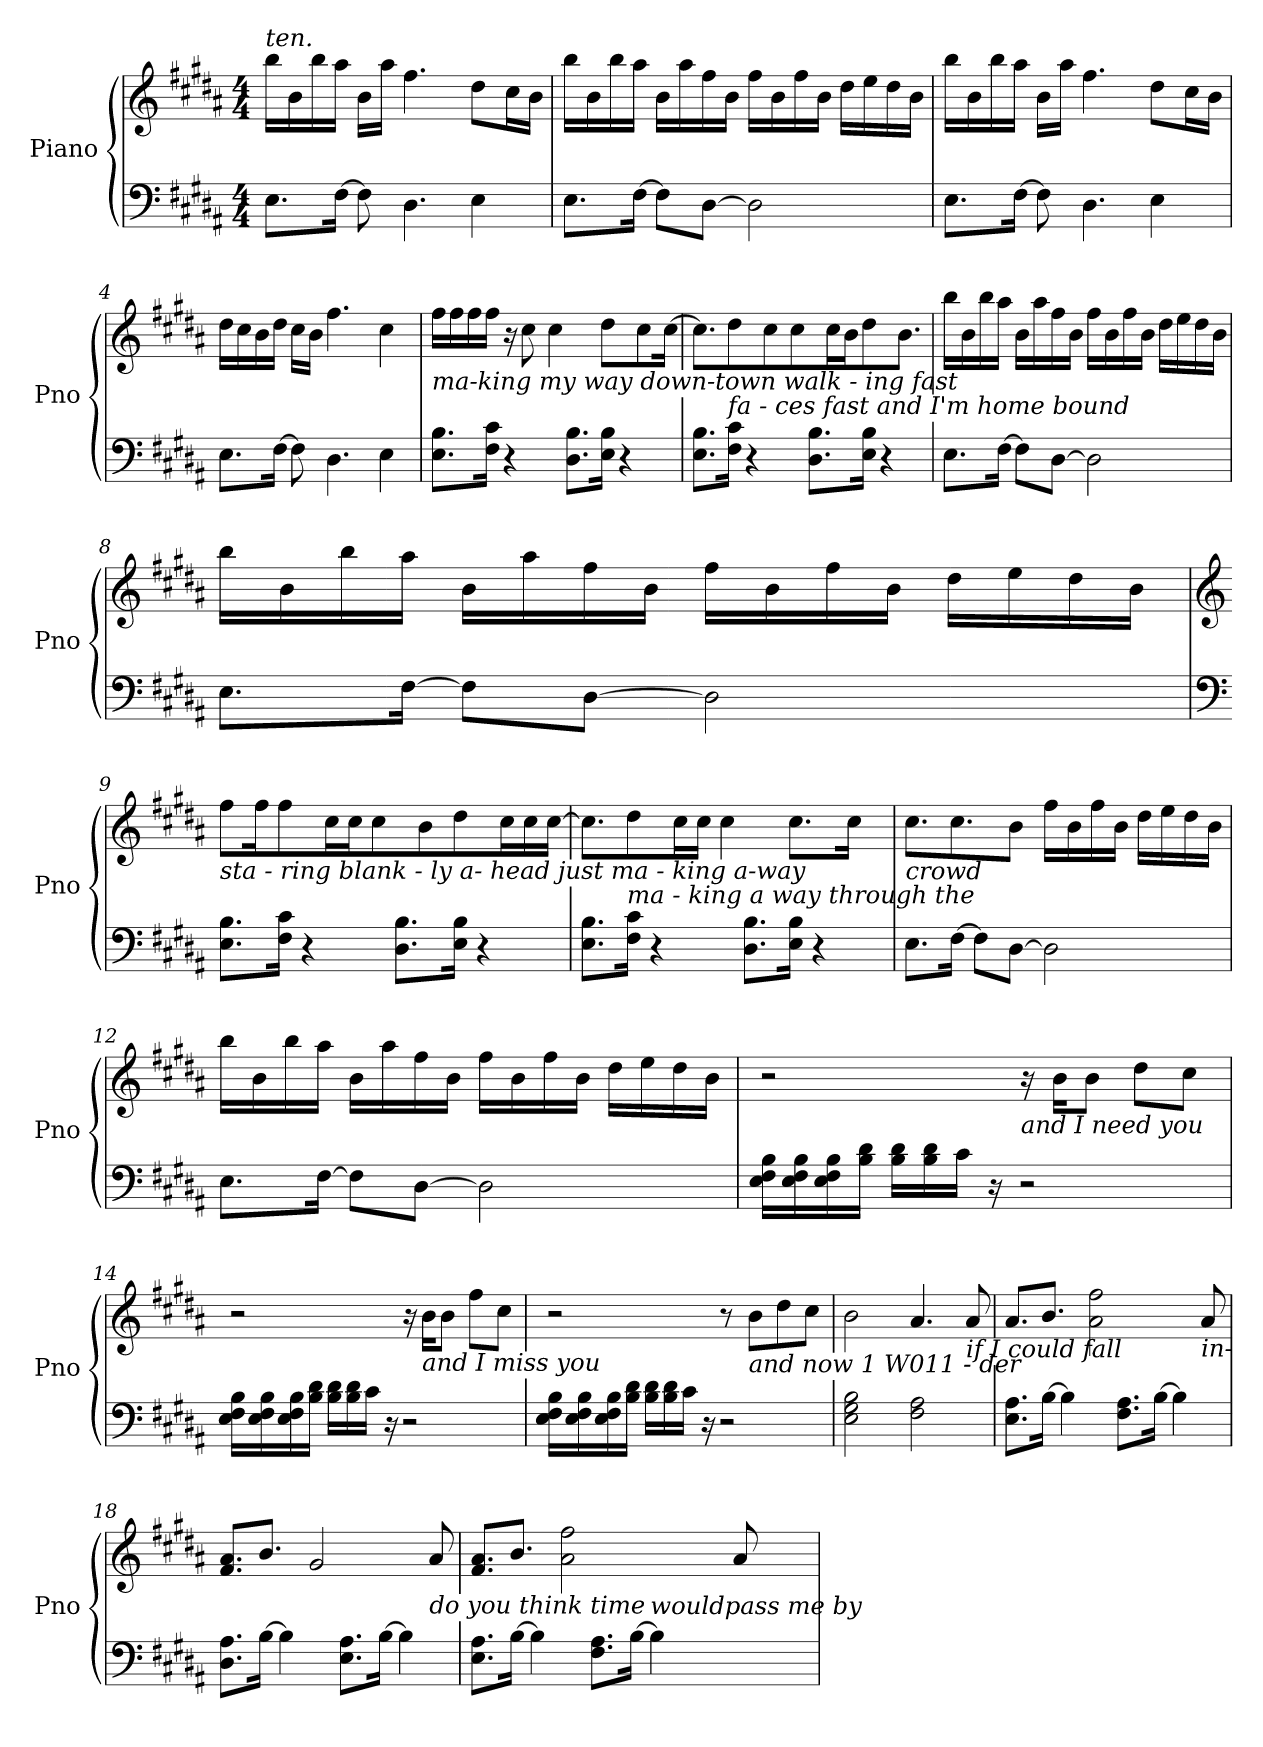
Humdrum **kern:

**kern	**kern
*part1	*part1
*staff2	*staff1
*I"Piano	*
*I'Pno	*
*clefF4	*clefG2
*k[f#c#g#d#a#]	*k[f#c#g#d#a#]
*M4/4	*M4/4
*MM100	*MM100
=1	=1
8.E\L	16bb~~\LL
.	16b\
.	16bb\
[16F#\Jk	16aa#\JJ
8F#\]	16b\LL
.	16aa#\JJ
4.D#\	4.ff#\
4E\	8dd#\L
.	16cc#\L
.	16b\JJ
=2	=2
8.E\L	16bb\LL
.	16b\
.	16bb\
[16F#\Jk	16aa#\JJ
8F#\L]	16b\LL
.	16aa#\
[8D#\J	16ff#\
.	16b\JJ
2D#\]	16ff#\LL
.	16b\
.	16ff#\
.	16b\JJ
.	16dd#\LL
.	16ee\
.	16dd#\
.	16b\JJ
!!LO:LB:g=z
=3	=3
8.E\L	16bb\LL
.	16b\
.	16bb\
[16F#\Jk	16aa#\JJ
8F#\]	16b\LL
.	16aa#\JJ
4.D#\	4.ff#\
4E\	8dd#\L
.	16cc#\L
.	16b\JJ
=4	=4
8.E\L	16dd#\LL
.	16cc#\
.	16b\
[16F#\Jk	16dd#\JJ
8F#\]	16cc#\LL
.	16b\JJ
4.D#\	4.ff#\
4E\	4cc#\
!!LO:LB:g=z
=5	=5
!	!LO:TX:b:i:t=ma-king my way down-town walk - ing fast
8.E\ 8.B\L	16ff#\LL
.	16ff#\
.	16ff#\
16F#\ 16c#\Jk	16ff#\JJ
4r	16r
.	8cc#\
.	4cc#\
8.D#\ 8.B\L	.
16E\ 16B\Jk	8dd#\L
4r	.
.	8cc#\
.	[16cc#\Jk
=6	=6
8.E\ 8.B\L	8.cc#\L]
!	!LO:TX:b:i:t=fa - ces fast and I'm home bound
16F#\ 16c#\Jk	8dd#\
4r	.
.	8cc#\
.	8cc#\
8.D#\ 8.B\L	.
.	16cc#\L
.	16b\J
16E\ 16B\Jk	8dd#\
4r	.
.	8.b\J
!!LO:LB:g=z
=7	=7
8.E\L	16bb\LL
.	16b\
.	16bb\
[16F#\Jk	16aa#\JJ
8F#\L]	16b\LL
.	16aa#\
[8D#\J	16ff#\
.	16b\JJ
2D#\]	16ff#\LL
.	16b\
.	16ff#\
.	16b\JJ
.	16dd#\LL
.	16ee\
.	16dd#\
.	16b\JJ
=8	=8
8.E\L	16bb\LL
.	16b\
.	16bb\
[16F#\Jk	16aa#\JJ
8F#\L]	16b\LL
.	16aa#\
[8D#\J	16ff#\
.	16b\JJ
2D#\]	16ff#\LL
.	16b\
.	16ff#\
.	16b\JJ
.	16dd#\LL
.	16ee\
.	16dd#\
.	16b\JJ
!!LO:PB:g=z
=9	=9
*clefF4	*clefG2
!	!LO:TX:b:i:t=sta - ring blank - ly a- head just ma - king a-way
8.E\ 8.B\L	8ff#\L
.	16ff#\K
16F#\ 16c#\Jk	8ff#\
4r	.
.	16cc#\L
.	16cc#\J
.	8cc#\
8.D#\ 8.B\L	.
.	8b\
16E\ 16B\Jk	8dd#\
4r	.
.	16cc#\L
.	16cc#\
.	[16cc#\JJ
=10	=10
8.E\ 8.B\L	8.cc#\L]
!	!LO:TX:b:i:t=ma - king a way through the
16F#\ 16c#\Jk	8dd#\
4r	.
.	16cc#\L
.	16cc#\JJ
.	4cc#\
8.D#\ 8.B\L	.
16E\ 16B\Jk	8.cc#\L
4r	.
.	16cc#\Jk
.	16ryy
!!LO:LB:g=z
=11	=11
!	!LO:TX:b:i:t=crowd
8.E\L	8.cc#\L
[16F#\Jk	8.cc#\
8F#\L]	.
[8D#\J	8b\J
2D#\]	16ff#\LL
.	16b\
.	16ff#\
.	16b\JJ
.	16dd#\LL
.	16ee\
.	16dd#\
.	16b\JJ
=12	=12
8.E\L	16bb\LL
.	16b\
.	16bb\
[16F#\Jk	16aa#\JJ
8F#\L]	16b\LL
.	16aa#\
[8D#\J	16ff#\
.	16b\JJ
2D#\]	16ff#\LL
.	16b\
.	16ff#\
.	16b\JJ
.	16dd#\LL
.	16ee\
.	16dd#\
.	16b\JJ
!!LO:LB:g=z
=13	=13
16E\ 16F#\ 16B\LL	2r
16E\ 16F#\ 16B\	.
16E\ 16F#\ 16B\	.
16B\ 16d#\JJ	.
16B\ 16d#\LL	.
16B\ 16d#\	.
16c#\JJ	.
16r	.
!	!LO:TX:b:i:t=and I need you
2r	16r
.	16b\KL
.	8b\J
.	8dd#\L
.	8cc#\J
=14	=14
16E\ 16F#\ 16B\LL	2r
16E\ 16F#\ 16B\	.
16E\ 16F#\ 16B\	.
16B\ 16d#\JJ	.
16B\ 16d#\LL	.
16B\ 16d#\	.
16c#\JJ	.
16r	.
2r	16r
!	!LO:TX:b:i:t=and I miss you
.	16b\KL
.	8b\J
.	8ff#\L
.	8cc#\J
!!LO:LB:g=z
=15	=15
16E\ 16F#\ 16B\LL	2r
16E\ 16F#\ 16B\	.
16E\ 16F#\ 16B\	.
16B\ 16d#\JJ	.
16B\ 16d#\LL	.
16B\ 16d#\	.
16c#\JJ	.
16r	.
2r	8r
!	!LO:TX:b:i:t=and now 1 W011 - der
.	8b\L
.	8dd#\
.	8cc#\J
=16	=16
2E\ 2G#\ 2B\	2b\
2F#\ 2A#\	4.a#/
!	!LO:TX:b:i:t=if I could fall
.	8a#/
=17	=17
8.E\ 8.A#\L	8.a#/L
[16B\Jk	8.b/J
4B\]	.
.	2a#\ 2ff#\
8.F#\ 8.A#\L	.
[16B\Jk	.
4B\]	.
!	!LO:TX:b:i:t=in-
.	8a#/
!!LO:LB:g=z
=18	=18
8.D#\ 8.A#\L	8.f#/ 8.a#/L
[16B\Jk	8.b/J
4B\]	.
.	2g#/
8.E\ 8.A#\L	.
[16B\Jk	.
4B\]	.
!	!LO:TX:b:i:t=do you think time
.	8a#/
=19	=19
8.E\ 8.A#\L	8.f#/ 8.a#/L
[16B\Jk	8.b/J
4B\]	.
.	2a#\ 2ff#\
8.F#\ 8.A#\L	.
[16B\Jk	.
!LO:TX:a:i:t=wouldpass me by	!
4B\]	.
.	8a#/
=	=
*-	*-
